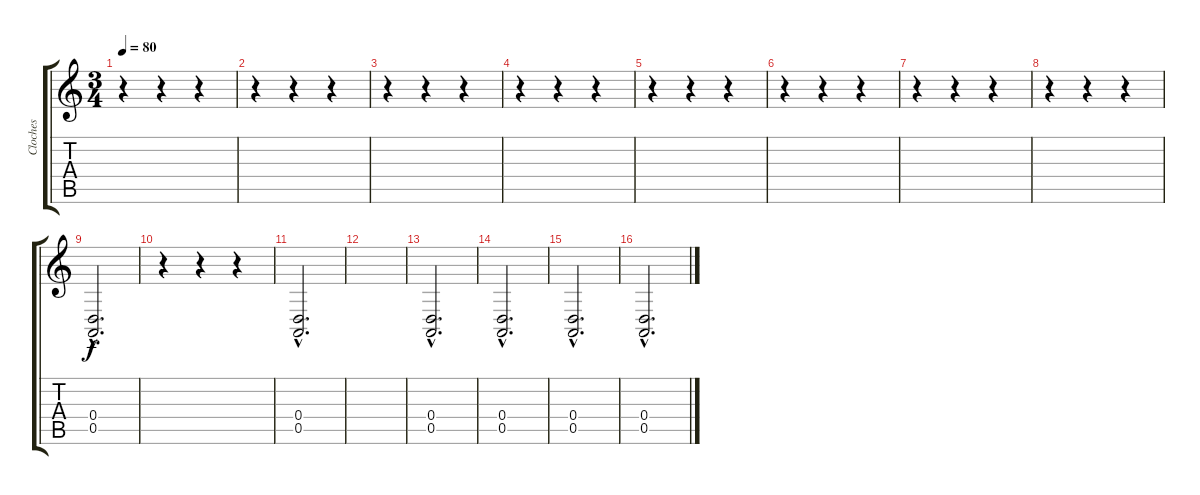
\track ("Cloches" "Cloches") {instrument tubularbells}
\staff {score tabs}
\tuning (E4 B3 G3 D3 A2 E2) {hide}
\ts (3 4)
\tempo 80
\clef g2
\ks c
r.4{dy f instrument tubularbells} r.4 r.4 |
r.4 r.4 r.4 |
r.4 r.4 r.4 |
r.4 r.4 r.4 |
r.4 r.4 r.4 |
r.4 r.4 r.4 |
r.4 r.4 r.4 |
r.4 r.4 r.4 |
(0.4{hac} 0.5{hac}).2{d} |
r.4 r.4 r.4 |
(0.4{hac} 0.5{hac}).2{d} |
|
(0.4{hac} 0.5{hac}).2{d} |
(0.4{hac} 0.5{hac}).2{d} |
(0.4{hac} 0.5{hac}).2{d} |
(0.4{hac} 0.5{hac}).2{d}
